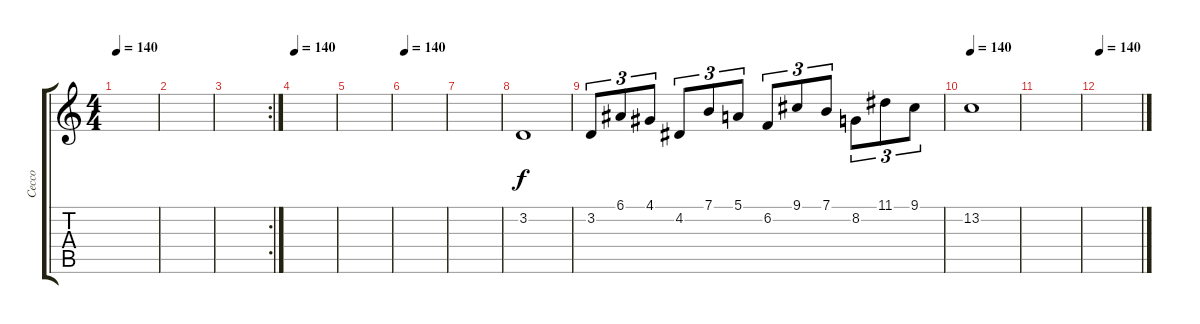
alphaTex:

\track ("Cecco" "Cecco") {instrument stringensemble1}
\staff {score tabs}
\tuning (E4 B3 G3 D3 A2 E2) {hide}
\ts (4 4)
\tempo 140
\clef g2
\ks c
|
|
\rc 2
|
\tempo 140
|
|
\tempo 140
|
|
3.2.1 |
3.2.8{tu (3 2) volume 10} 6.1.8{tu (3 2)} 4.1.8{tu (3 2)} 4.2.8{tu (3 2)} 7.1.8{tu (3 2)} 5.1.8{tu (3 2)} 6.2.8{tu (3 2)} 9.1.8{tu (3 2)} 7.1.8{tu (3 2)} 8.2.8{tu (3 2)} 11.1.8{tu (3 2)} 9.1.8{tu (3 2)} |
\tempo 140
13.2.1{volume 0} |
|
\tempo 140
